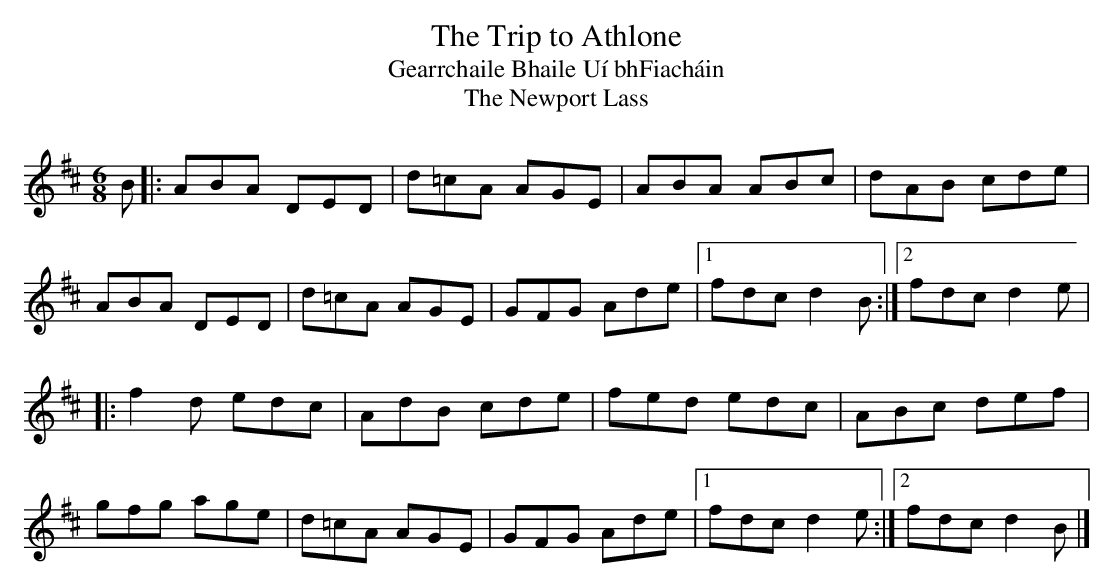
X:1
T:Trip to Athlone, The
T:Gearrchaile Bhaile Uí bhFiacháin
T:Newport Lass, The
M:6/8
L:1/8
K:D
B[|:ABA DED|d=cA AGE|ABA ABc|dAB cde|!
ABA DED|d=cA AGE|GFG Ade|1fdc d2B:|2fdc d2e|!
|:f2d edc|AdB cde|fed edc|ABc def|!
gfg age|d=cA AGE|GFG Ade|1fdc d2e:|2fdc d2B|]!
